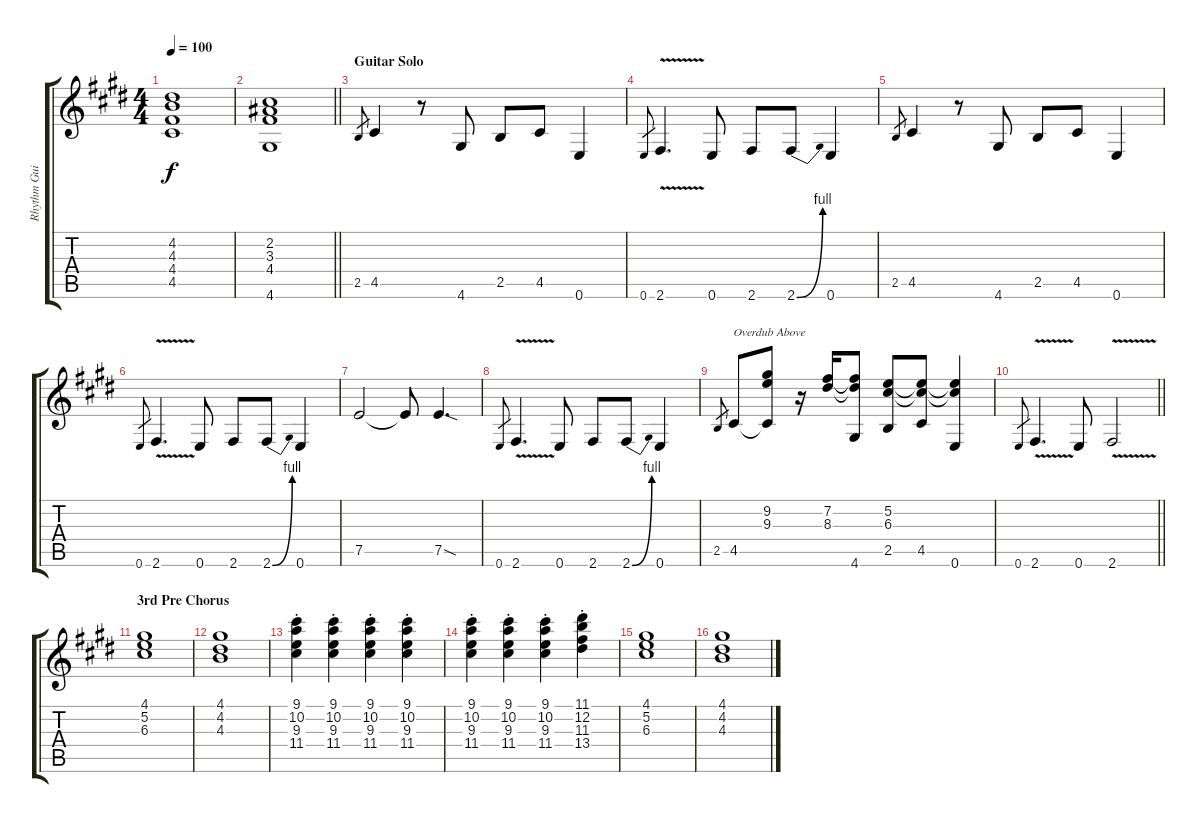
\track ("Rhythm Guitar" "Rhythm Gui") {instrument overdrivenguitar}
\staff {score tabs}
\tuning (E4 B3 G3 D3 A2 E2) {hide}
\ts (4 4)
\tempo 100
\clef g2
\ks c#minor
(4.2{t} 4.3{t} 4.4{t} 4.5{t}).1{dy f} |
\barLineRight lightlight
(2.2 3.3 4.4 4.6).1 |
\section ("" "Guitar Solo")
2.5.8{gr} 4.5.4 r.8 4.6.8 2.5.8 4.5.8 0.6.4 |
0.6.8{gr} 2.6{v}.4{d} 0.6.8 2.6.8 2.6{be (bend 0 0 60 4)}.8 0.6.4 |
2.5.8{gr} 4.5.4 r.8 4.6.8 2.5.8 4.5.8 0.6.4 |
0.6.8{gr} 2.6{v}.4{d} 0.6.8 2.6.8 2.6{be (bend 0 0 60 4)}.8 0.6.4 |
7.5.2 7.5{t}.8 7.5{sod}.4{d} |
0.6.8{gr} 2.6{v}.4{d} 0.6.8 2.6.8 2.6{be (bend 0 0 60 4)}.8 0.6.4 |
2.5.8{gr} 4.5.8{txt "Overdub Above"} (9.2 9.3 4.5{t}).8 r.16 (7.2 8.3).16 (7.2{t} 8.3{t} 4.6).8 (5.2 6.3 2.5).8 (5.2{t} 6.3{t} 4.5).8 (5.2{t} 6.3{t} 0.6).4 |
\barLineRight lightlight
0.6.8{gr} 2.6{v}.4{d} 0.6.8 2.6{v}.2 |
\section ("" "3rd Pre Chorus")
(4.1 5.2 6.3).1 |
(4.1 4.2 4.3).1 |
(9.1{st} 10.2{st} 9.3{st} 11.4{st}).4 (9.1{st} 10.2{st} 9.3{st} 11.4{st}).4 (9.1{st} 10.2{st} 9.3{st} 11.4{st}).4 (9.1{st} 10.2{st} 9.3{st} 11.4{st}).4 |
(9.1{st} 10.2{st} 9.3{st} 11.4{st}).4 (9.1{st} 10.2{st} 9.3{st} 11.4{st}).4 (9.1{st} 10.2{st} 9.3{st} 11.4{st}).4 (11.1{st} 12.2{st} 11.3{st} 13.4{st}).4 |
(4.1 5.2 6.3).1 |
(4.1 4.2 4.3).1
